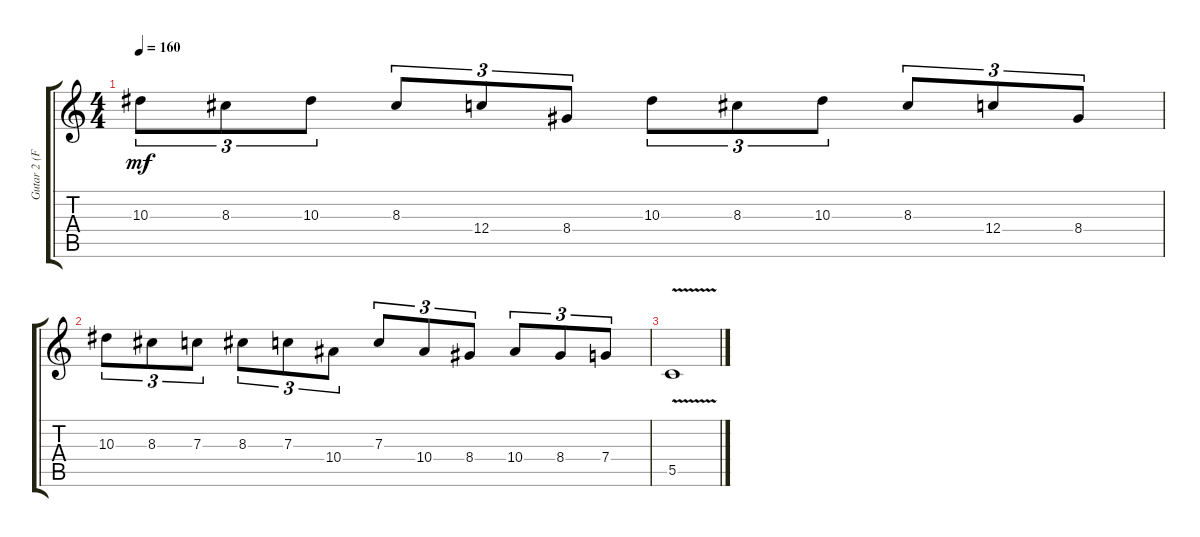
\track ("Gutar 2 (Francesco)" "Gutar 2 (F") {instrument distortionguitar}
\staff {score tabs}
\tuning (D4 A3 F3 C3 G2 D2) {hide}
\ts (4 4)
\tempo 160
\clef g2
\ks c
10.3.8{tu (3 2) dy mf} 8.3.8{tu (3 2)} 10.3.8{tu (3 2)} 8.3.8{tu (3 2)} 12.4.8{tu (3 2)} 8.4.8{tu (3 2)} 10.3.8{tu (3 2)} 8.3.8{tu (3 2)} 10.3.8{tu (3 2)} 8.3.8{tu (3 2)} 12.4.8{tu (3 2)} 8.4.8{tu (3 2)} |
10.3.8{tu (3 2)} 8.3.8{tu (3 2)} 7.3.8{tu (3 2)} 8.3.8{tu (3 2)} 7.3.8{tu (3 2)} 10.4.8{tu (3 2)} 7.3.8{tu (3 2)} 10.4.8{tu (3 2)} 8.4.8{tu (3 2)} 10.4.8{tu (3 2)} 8.4.8{tu (3 2)} 7.4.8{tu (3 2)} |
5.5{v}.1
